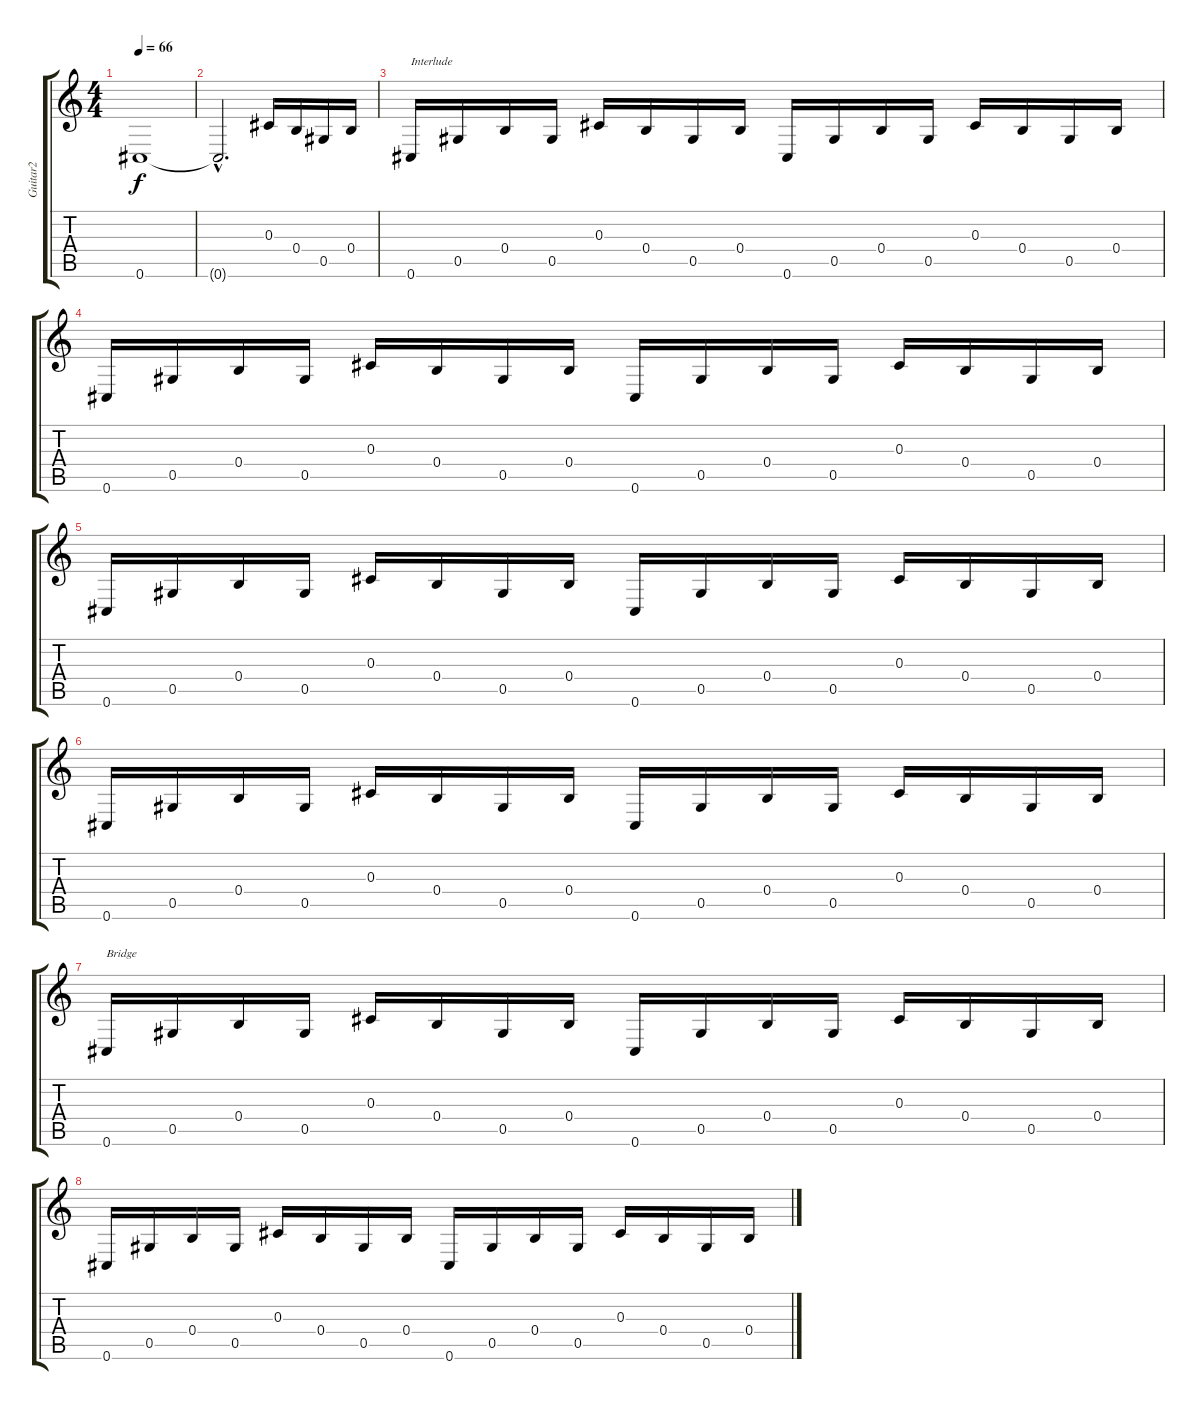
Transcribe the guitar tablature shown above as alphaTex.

\track ("Guitar2" "Guitar2") {instrument acousticguitarsteel}
\staff {score tabs}
\tuning (B3 F3 Db3 B2 Ab2 Db2) {hide}
\ts (4 4)
\tempo 66
\clef g2
\ks c
0.6.1{dy f} |
0.6{hac t}.2{d} 0.3.16 0.4.16 0.5.16 0.4.16 |
0.6.16{txt "Interlude"} 0.5.16 0.4.16 0.5.16 0.3.16 0.4.16 0.5.16 0.4.16 0.6.16 0.5.16 0.4.16 0.5.16 0.3.16 0.4.16 0.5.16 0.4.16 |
0.6.16 0.5.16 0.4.16 0.5.16 0.3.16 0.4.16 0.5.16 0.4.16 0.6.16 0.5.16 0.4.16 0.5.16 0.3.16 0.4.16 0.5.16 0.4.16 |
0.6.16 0.5.16 0.4.16 0.5.16 0.3.16 0.4.16 0.5.16 0.4.16 0.6.16 0.5.16 0.4.16 0.5.16 0.3.16 0.4.16 0.5.16 0.4.16 |
0.6.16 0.5.16 0.4.16 0.5.16 0.3.16 0.4.16 0.5.16 0.4.16 0.6.16 0.5.16 0.4.16 0.5.16 0.3.16 0.4.16 0.5.16 0.4.16 |
0.6.16{txt "Bridge"} 0.5.16 0.4.16 0.5.16 0.3.16 0.4.16 0.5.16 0.4.16 0.6.16 0.5.16 0.4.16 0.5.16 0.3.16 0.4.16 0.5.16 0.4.16 |
0.6.16 0.5.16 0.4.16 0.5.16 0.3.16 0.4.16 0.5.16 0.4.16 0.6.16 0.5.16 0.4.16 0.5.16 0.3.16 0.4.16 0.5.16 0.4.16
